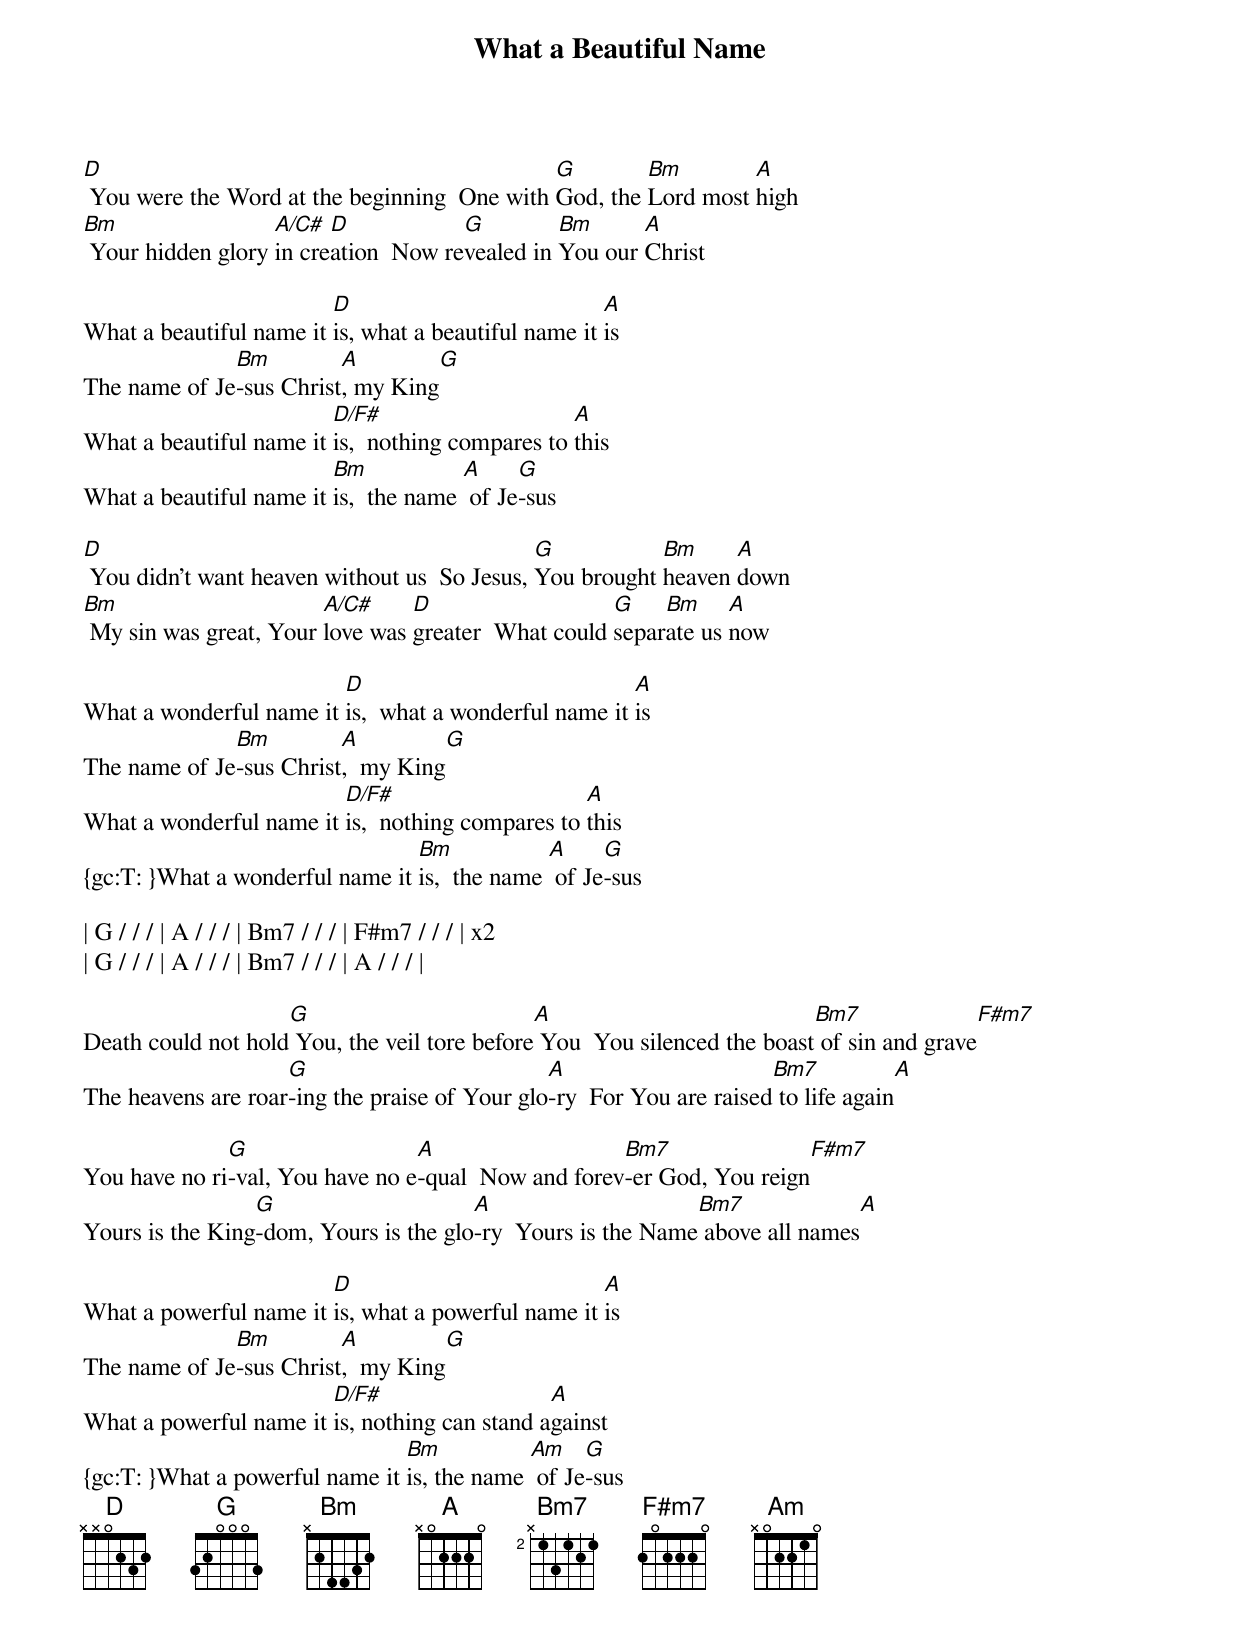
{title: What a Beautiful Name}
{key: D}
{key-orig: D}
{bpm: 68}
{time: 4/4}
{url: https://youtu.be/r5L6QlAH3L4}
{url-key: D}
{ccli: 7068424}
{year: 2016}
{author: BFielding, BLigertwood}
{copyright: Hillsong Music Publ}

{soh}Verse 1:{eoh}
[D] You were the Word at the beginning  One with [G]God, the [Bm]Lord most [A]high
[Bm] Your hidden glory [A/C#]in cre[D]ation  Now re[G]vealed in [Bm]You our [A]Christ

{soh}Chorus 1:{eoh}
What a beautiful name it [D]is, what a beautiful name it [A]is
The name of Je[Bm]-sus Christ[A], my King[G]
What a beautiful name it [D/F#]is,  nothing compares to [A]this
What a beautiful name it [Bm]is,  the name [A] of Je[G]-sus

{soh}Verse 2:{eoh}
[D] You didn't want heaven without us  So Jesus, [G]You brought [Bm]heaven [A]down
[Bm] My sin was great, Your [A/C#]love was [D]greater  What could [G]separ[Bm]ate us [A]now

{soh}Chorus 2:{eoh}
What a wonderful name it [D]is,  what a wonderful name it [A]is
The name of Je[Bm]-sus Christ[A],  my King[G]
What a wonderful name it [D/F#]is,  nothing compares to [A]this
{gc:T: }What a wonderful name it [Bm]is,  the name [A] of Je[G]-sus

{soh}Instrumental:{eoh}
| G / / / | A / / / | Bm7 / / / | F#m7 / / / | x2
| G / / / | A / / / | Bm7 / / / | A / / / |

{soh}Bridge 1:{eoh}
Death could not hold[G] You, the veil tore before[A] You  You silenced the boast[Bm7] of sin and grave[F#m7]
The heavens are roar[G]-ing the praise of Your glo[A]-ry  For You are raised[Bm7] to life again[A]

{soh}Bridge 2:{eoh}
You have no ri[G]-val, You have no e[A]-qual  Now and forev[Bm7]-er God, You reign[F#m7]
Yours is the King[G]-dom, Yours is the glo[A]-ry  Yours is the Name[Bm7] above all names[A]

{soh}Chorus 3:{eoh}
What a powerful name it [D]is, what a powerful name it [A]is
The name of Je[Bm]-sus Christ[A],  my King[G]
What a powerful name it [D/F#]is, nothing can stand a[A]gainst
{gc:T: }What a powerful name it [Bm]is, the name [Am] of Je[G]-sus
